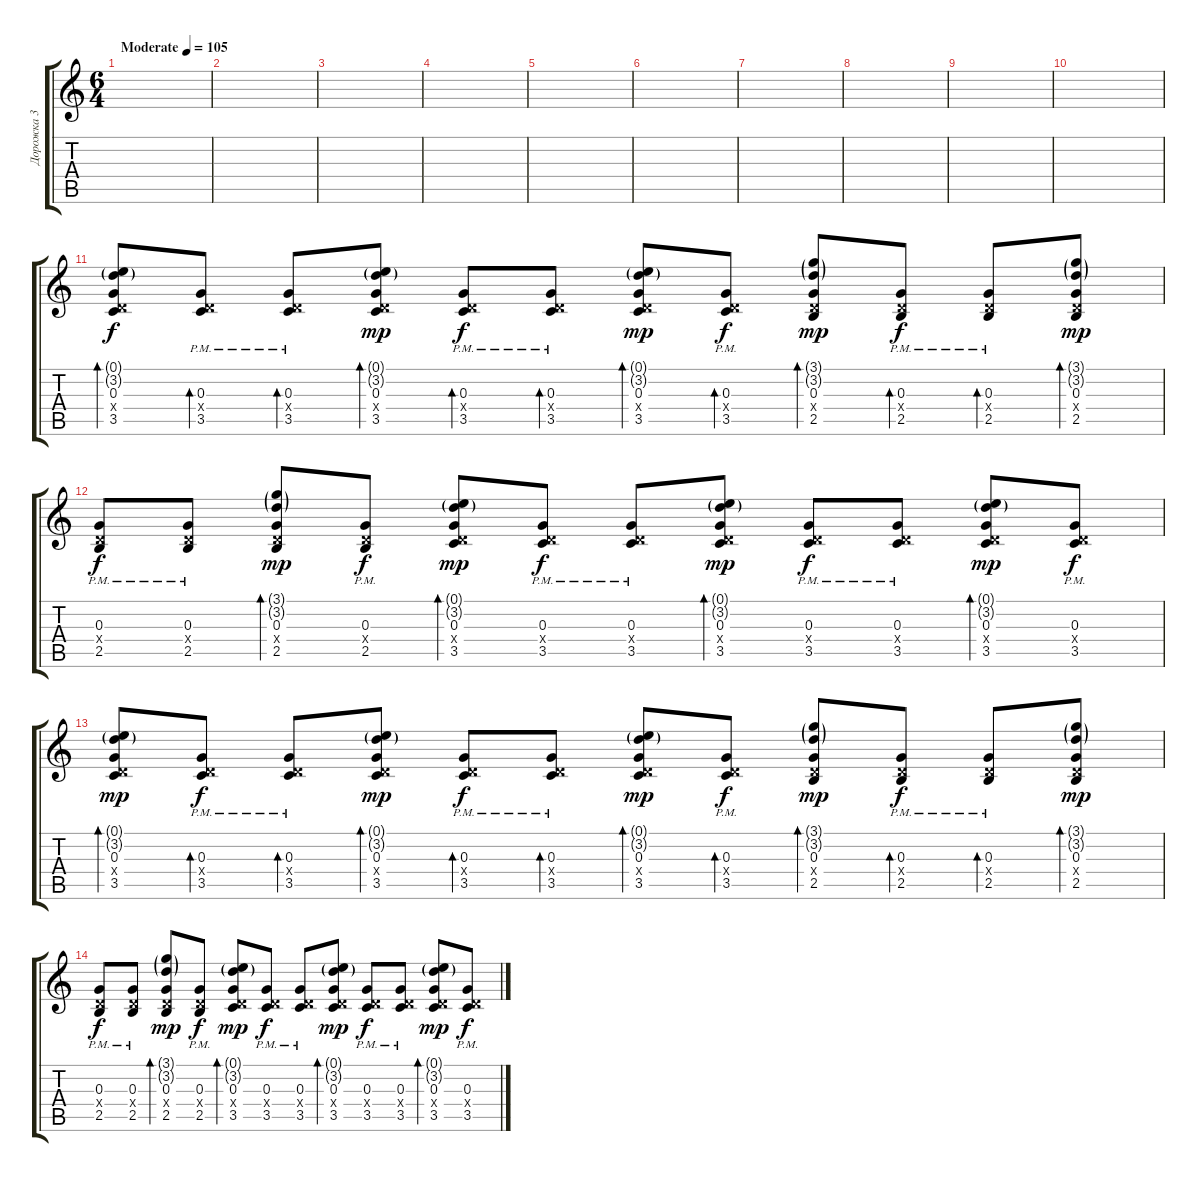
\track ("Дорожка 3" "Дорожка 3") {instrument distortionguitar}
\staff {score tabs}
\tuning (E4 B3 G3 D3 A2 E2) {hide}
\ts (6 4)
\tempo (105 "Moderate")
\clef g2
\ks c
|
|
|
|
|
|
|
|
|
|
(0.1{g} 3.2{g} 0.3 0.4{x} 3.5).8{bd 120} (0.3{pm} 0.4{x} 3.5{pm}).8{bd 60 dy f} (0.3{pm} 0.4{x} 3.5{pm}).8{bd 60} (0.1{g} 3.2{g} 0.3 0.4{x} 3.5).8{bd 120 dy mp} (0.3{pm} 0.4{x} 3.5{pm}).8{bd 60 dy f} (0.3{pm} 0.4{x} 3.5{pm}).8{bd 60} (0.1{g} 3.2{g} 0.3 0.4{x} 3.5).8{bd 120 dy mp} (0.3{pm} 0.4{x} 3.5{pm}).8{bd 60 dy f} (3.1{g} 3.2{g} 0.3 0.4{x} 2.5).8{bd 120 dy mp} (0.3{pm} 0.4{x} 2.5{pm}).8{bd 60 dy f} (0.3{pm} 0.4{x} 2.5{pm}).8{bd 60} (3.1{g} 3.2{g} 0.3 0.4{x} 2.5).8{bd 120 dy mp} |
(0.3{pm} 0.4{x} 2.5{pm}).8{dy f} (0.3{pm} 0.4{x} 2.5{pm}).8 (3.1{g} 3.2{g} 0.3 0.4{x} 2.5).8{bd 120 dy mp} (0.3{pm} 0.4{x} 2.5{pm}).8{dy f} (0.1{g} 3.2{g} 0.3 0.4{x} 3.5).8{bd 120 dy mp} (0.3{pm} 0.4{x} 3.5{pm}).8{dy f} (0.3{pm} 0.4{x} 3.5{pm}).8 (0.1{g} 3.2{g} 0.3 0.4{x} 3.5).8{bd 120 dy mp} (0.3{pm} 0.4{x} 3.5{pm}).8{dy f} (0.3{pm} 0.4{x} 3.5{pm}).8 (0.1{g} 3.2{g} 0.3 0.4{x} 3.5).8{bd 120 dy mp} (0.3{pm} 0.4{x} 3.5{pm}).8{dy f} |
(0.1{g} 3.2{g} 0.3 0.4{x} 3.5).8{bd 120 dy mp} (0.3{pm} 0.4{x} 3.5{pm}).8{bd 60 dy f} (0.3{pm} 0.4{x} 3.5{pm}).8{bd 60} (0.1{g} 3.2{g} 0.3 0.4{x} 3.5).8{bd 120 dy mp} (0.3{pm} 0.4{x} 3.5{pm}).8{bd 60 dy f} (0.3{pm} 0.4{x} 3.5{pm}).8{bd 60} (0.1{g} 3.2{g} 0.3 0.4{x} 3.5).8{bd 120 dy mp} (0.3{pm} 0.4{x} 3.5{pm}).8{bd 60 dy f} (3.1{g} 3.2{g} 0.3 0.4{x} 2.5).8{bd 120 dy mp} (0.3{pm} 0.4{x} 2.5{pm}).8{bd 60 dy f} (0.3{pm} 0.4{x} 2.5{pm}).8{bd 60} (3.1{g} 3.2{g} 0.3 0.4{x} 2.5).8{bd 120 dy mp} |
(0.3{pm} 0.4{x} 2.5{pm}).8{dy f} (0.3{pm} 0.4{x} 2.5{pm}).8 (3.1{g} 3.2{g} 0.3 0.4{x} 2.5).8{bd 120 dy mp} (0.3{pm} 0.4{x} 2.5{pm}).8{dy f} (0.1{g} 3.2{g} 0.3 0.4{x} 3.5).8{bd 120 dy mp} (0.3{pm} 0.4{x} 3.5{pm}).8{dy f} (0.3{pm} 0.4{x} 3.5{pm}).8 (0.1{g} 3.2{g} 0.3 0.4{x} 3.5).8{bd 120 dy mp} (0.3{pm} 0.4{x} 3.5{pm}).8{dy f} (0.3{pm} 0.4{x} 3.5{pm}).8 (0.1{g} 3.2{g} 0.3 0.4{x} 3.5).8{bd 120 dy mp} (0.3{pm} 0.4{x} 3.5{pm}).8{dy f}
